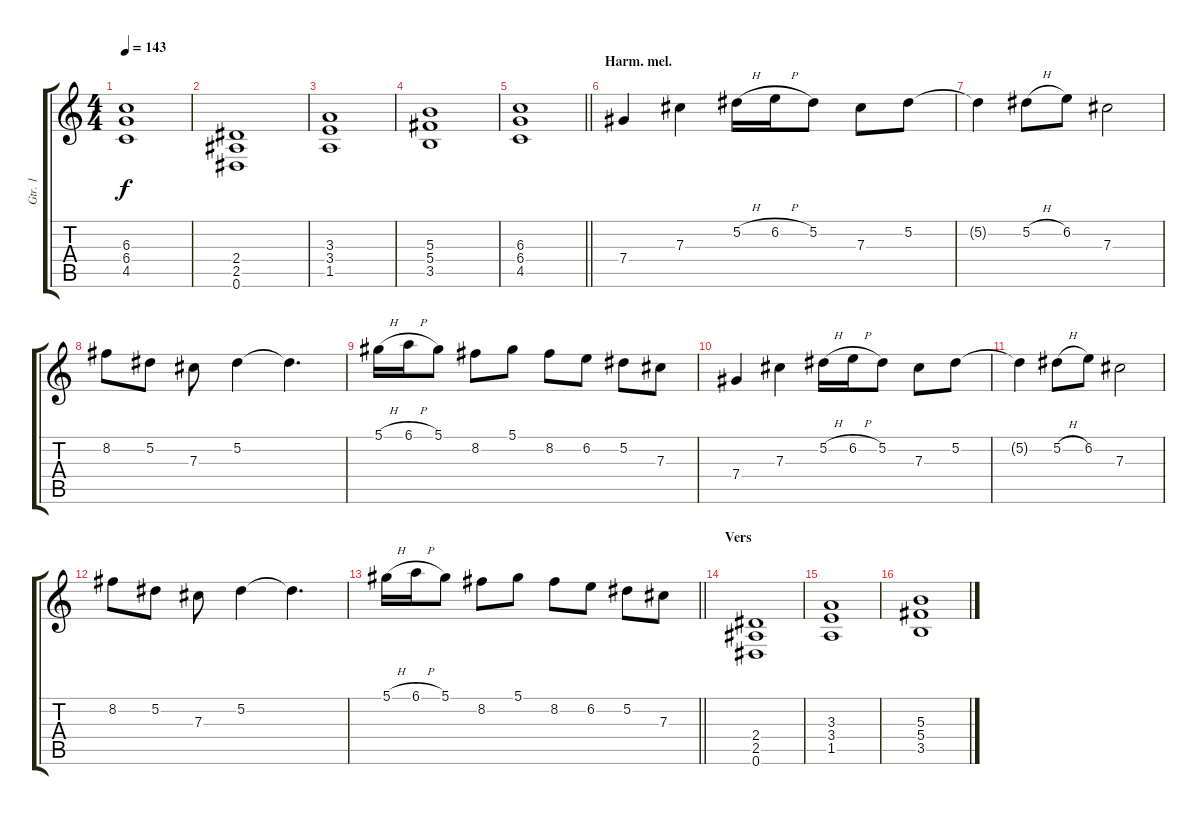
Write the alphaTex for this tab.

\track ("Gtr. 1" "Gtr. 1") {instrument distortionguitar}
\staff {score tabs}
\tuning (Eb4 Bb3 Gb3 Db3 Ab2 Eb2) {hide}
\ts (4 4)
\tempo 143
\clef g2
\ks c
(6.3 6.4 4.5).1{dy f} |
(2.4 2.5 0.6).1 |
(3.3 3.4 1.5).1 |
(5.3 5.4 3.5).1 |
\barLineRight lightlight
(6.3 6.4 4.5).1 |
\section ("" "Harm. mel.")
7.4.4 7.3.4 5.2{h}.16 6.2{h}.16 5.2.8 7.3.8 5.2.8 |
5.2{t}.4 5.2{h}.8 6.2.8 7.3.2 |
8.2.8 5.2.8 7.3.8 5.2.4 5.2{t}.4{d} |
5.1{h}.16 6.1{h}.16 5.1.8 8.2.8 5.1.8 8.2.8 6.2.8 5.2.8 7.3.8 |
7.4.4 7.3.4 5.2{h}.16 6.2{h}.16 5.2.8 7.3.8 5.2.8 |
5.2{t}.4 5.2{h}.8 6.2.8 7.3.2 |
8.2.8 5.2.8 7.3.8 5.2.4 5.2{t}.4{d} |
\barLineRight lightlight
5.1{h}.16 6.1{h}.16 5.1.8 8.2.8 5.1.8 8.2.8 6.2.8 5.2.8 7.3.8 |
\section ("" "Vers")
(2.4 2.5 0.6).1 |
(3.3 3.4 1.5).1 |
(5.3 5.4 3.5).1
